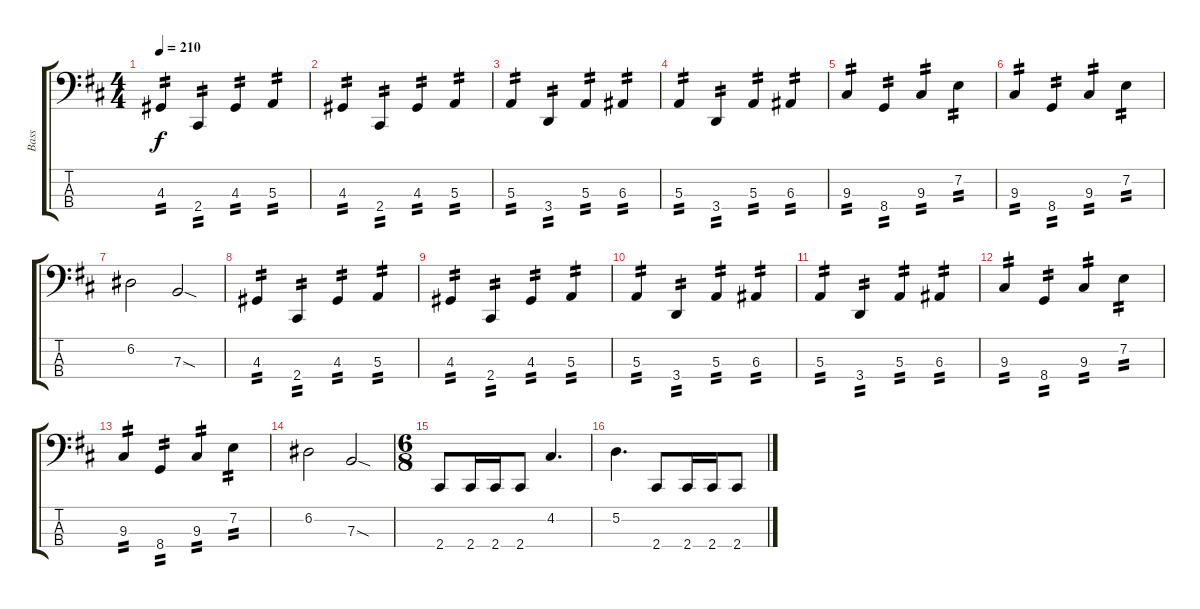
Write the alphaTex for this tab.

\track ("Bass" "Bass") {instrument electricbasspick}
\staff {score tabs}
\tuning (D2 A1 E1 B0) {hide}
\ts (4 4)
\tempo 210
\clef f4
\ks bminor
4.3.4{tp 2 dy f} 2.4.4{tp 2} 4.3.4{tp 2} 5.3.4{tp 2} |
4.3.4{tp 2} 2.4.4{tp 2} 4.3.4{tp 2} 5.3.4{tp 2} |
5.3.4{tp 2} 3.4.4{tp 2} 5.3.4{tp 2} 6.3.4{tp 2} |
5.3.4{tp 2} 3.4.4{tp 2} 5.3.4{tp 2} 6.3.4{tp 2} |
9.3.4{tp 2} 8.4.4{tp 2} 9.3.4{tp 2} 7.2.4{tp 2} |
9.3.4{tp 2} 8.4.4{tp 2} 9.3.4{tp 2} 7.2.4{tp 2} |
6.2.2 7.3{sod}.2 |
4.3.4{tp 2} 2.4.4{tp 2} 4.3.4{tp 2} 5.3.4{tp 2} |
4.3.4{tp 2} 2.4.4{tp 2} 4.3.4{tp 2} 5.3.4{tp 2} |
5.3.4{tp 2} 3.4.4{tp 2} 5.3.4{tp 2} 6.3.4{tp 2} |
5.3.4{tp 2} 3.4.4{tp 2} 5.3.4{tp 2} 6.3.4{tp 2} |
9.3.4{tp 2} 8.4.4{tp 2} 9.3.4{tp 2} 7.2.4{tp 2} |
9.3.4{tp 2} 8.4.4{tp 2} 9.3.4{tp 2} 7.2.4{tp 2} |
6.2.2 7.3{sod}.2 |
\ts (6 8)
2.4.8 2.4.16 2.4.16 2.4.8 4.2.4{d} |
5.2.4{d} 2.4.8 2.4.16 2.4.16 2.4.8
